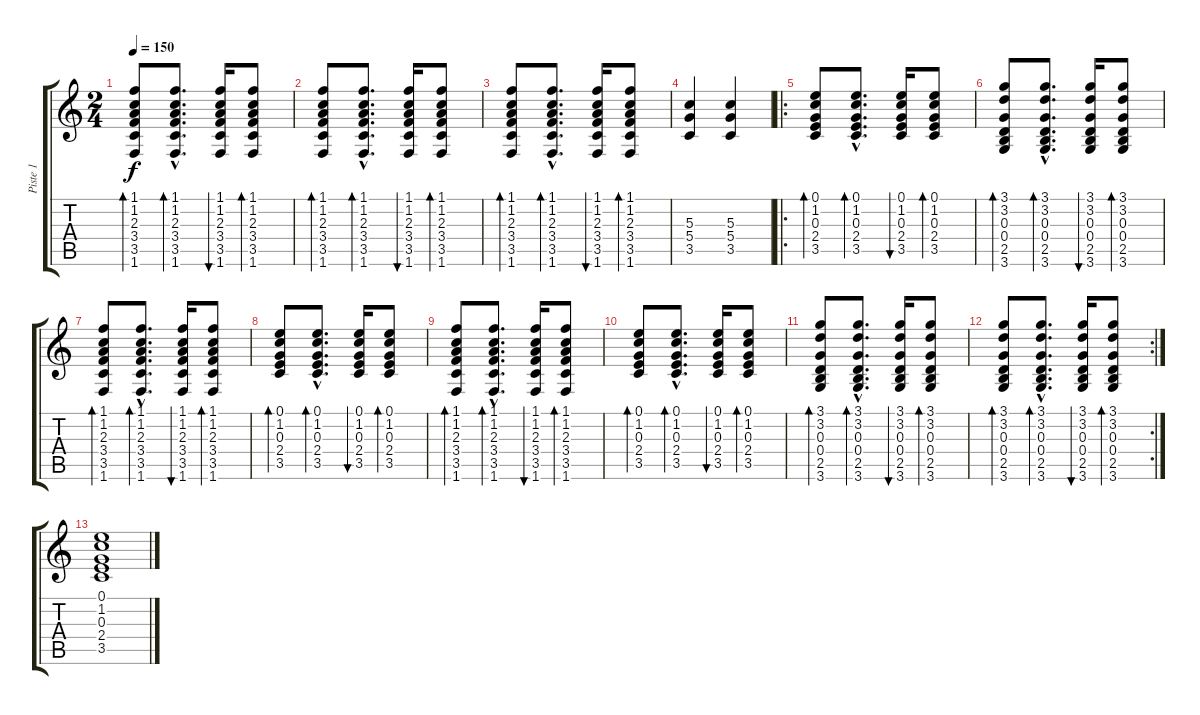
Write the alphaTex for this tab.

\track ("Piste 1" "Piste 1") {instrument acousticguitarsteel}
\staff {score tabs}
\tuning (E4 B3 G3 D3 A2 E2) {hide}
\ts (2 4)
\tempo 150
\clef g2
\ks c
(1.1 1.2 2.3 3.4 3.5 1.6).8{bd 60 dy f} (1.1{hac} 1.2{hac} 2.3{hac} 3.4{hac} 3.5{hac} 1.6{hac}).8{d bd 60} (1.1 1.2 2.3 3.4 3.5 1.6).16{bu 60} (1.1 1.2 2.3 3.4 3.5 1.6).8{bd 60} |
(1.1 1.2 2.3 3.4 3.5 1.6).8{bd 60} (1.1{hac} 1.2{hac} 2.3{hac} 3.4{hac} 3.5{hac} 1.6{hac}).8{d bd 60} (1.1 1.2 2.3 3.4 3.5 1.6).16{bu 60} (1.1 1.2 2.3 3.4 3.5 1.6).8{bd 60} |
(1.1 1.2 2.3 3.4 3.5 1.6).8{bd 60} (1.1{hac} 1.2{hac} 2.3{hac} 3.4{hac} 3.5{hac} 1.6{hac}).8{d bd 60} (1.1 1.2 2.3 3.4 3.5 1.6).16{bu 60} (1.1 1.2 2.3 3.4 3.5 1.6).8{bd 60} |
(5.3 5.4 3.5).4 (5.3 5.4 3.5).4 |
\ro
(0.1 1.2 0.3 2.4 3.5).8{bd 60} (0.1{hac} 1.2{hac} 0.3{hac} 2.4{hac} 3.5{hac}).8{d bd 60} (0.1 1.2 0.3 2.4 3.5).16{bu 60} (0.1 1.2 0.3 2.4 3.5).8{bd 60} |
(3.1 3.2 0.3 0.4 2.5 3.6).8{bd 60} (3.1{hac} 3.2{hac} 0.3{hac} 0.4{hac} 2.5{hac} 3.6{hac}).8{d bd 60} (3.1 3.2 0.3 0.4 2.5 3.6).16{bu 60} (3.1 3.2 0.3 0.4 2.5 3.6).8{bd 60} |
(1.1 1.2 2.3 3.4 3.5 1.6).8{bd 60} (1.1{hac} 1.2{hac} 2.3{hac} 3.4{hac} 3.5{hac} 1.6{hac}).8{d bd 60} (1.1 1.2 2.3 3.4 3.5 1.6).16{bu 60} (1.1 1.2 2.3 3.4 3.5 1.6).8{bd 60} |
(0.1 1.2 0.3 2.4 3.5).8{bd 60} (0.1{hac} 1.2{hac} 0.3{hac} 2.4{hac} 3.5{hac}).8{d bd 60} (0.1 1.2 0.3 2.4 3.5).16{bu 60} (0.1 1.2 0.3 2.4 3.5).8{bd 60} |
(1.1 1.2 2.3 3.4 3.5 1.6).8{bd 60} (1.1{hac} 1.2{hac} 2.3{hac} 3.4{hac} 3.5{hac} 1.6{hac}).8{d bd 60} (1.1 1.2 2.3 3.4 3.5 1.6).16{bu 60} (1.1 1.2 2.3 3.4 3.5 1.6).8{bd 60} |
(0.1 1.2 0.3 2.4 3.5).8{bd 60} (0.1{hac} 1.2{hac} 0.3{hac} 2.4{hac} 3.5{hac}).8{d bd 60} (0.1 1.2 0.3 2.4 3.5).16{bu 60} (0.1 1.2 0.3 2.4 3.5).8{bd 60} |
(3.1 3.2 0.3 0.4 2.5 3.6).8{bd 60} (3.1{hac} 3.2{hac} 0.3{hac} 0.4{hac} 2.5{hac} 3.6{hac}).8{d bd 60} (3.1 3.2 0.3 0.4 2.5 3.6).16{bu 60} (3.1 3.2 0.3 0.4 2.5 3.6).8{bd 60} |
\rc 2
(3.1 3.2 0.3 0.4 2.5 3.6).8{bd 60} (3.1{hac} 3.2{hac} 0.3{hac} 0.4{hac} 2.5{hac} 3.6{hac}).8{d bd 60} (3.1 3.2 0.3 0.4 2.5 3.6).16{bu 60} (3.1 3.2 0.3 0.4 2.5 3.6).8{bd 60} |
(0.1 1.2 0.3 2.4 3.5).1
